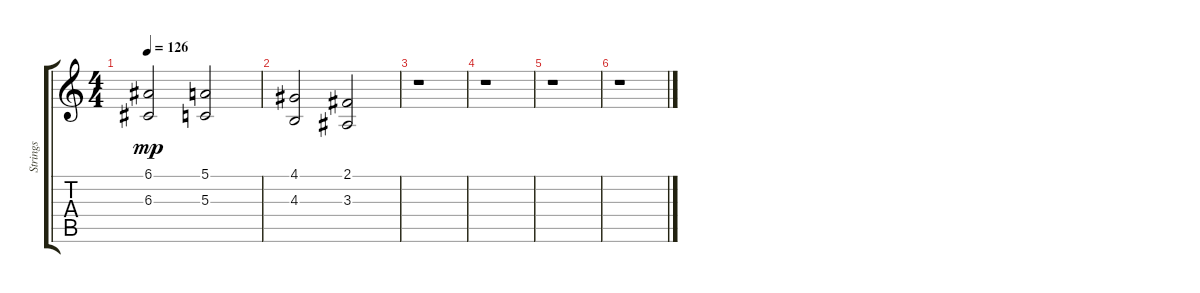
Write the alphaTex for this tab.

\track ("Strings" "Strings") {instrument stringensemble1}
\staff {score tabs}
\tuning (E4 B3 G3 D3 A2 E2) {hide}
\ts (4 4)
\tempo 126
\clef g2
\ks c
(6.1 6.3).2{dy mp} (5.1 5.3).2 |
(4.1 4.3).2 (2.1 3.3).2 |
r.1 |
r.1 |
r.1 |
r.1
